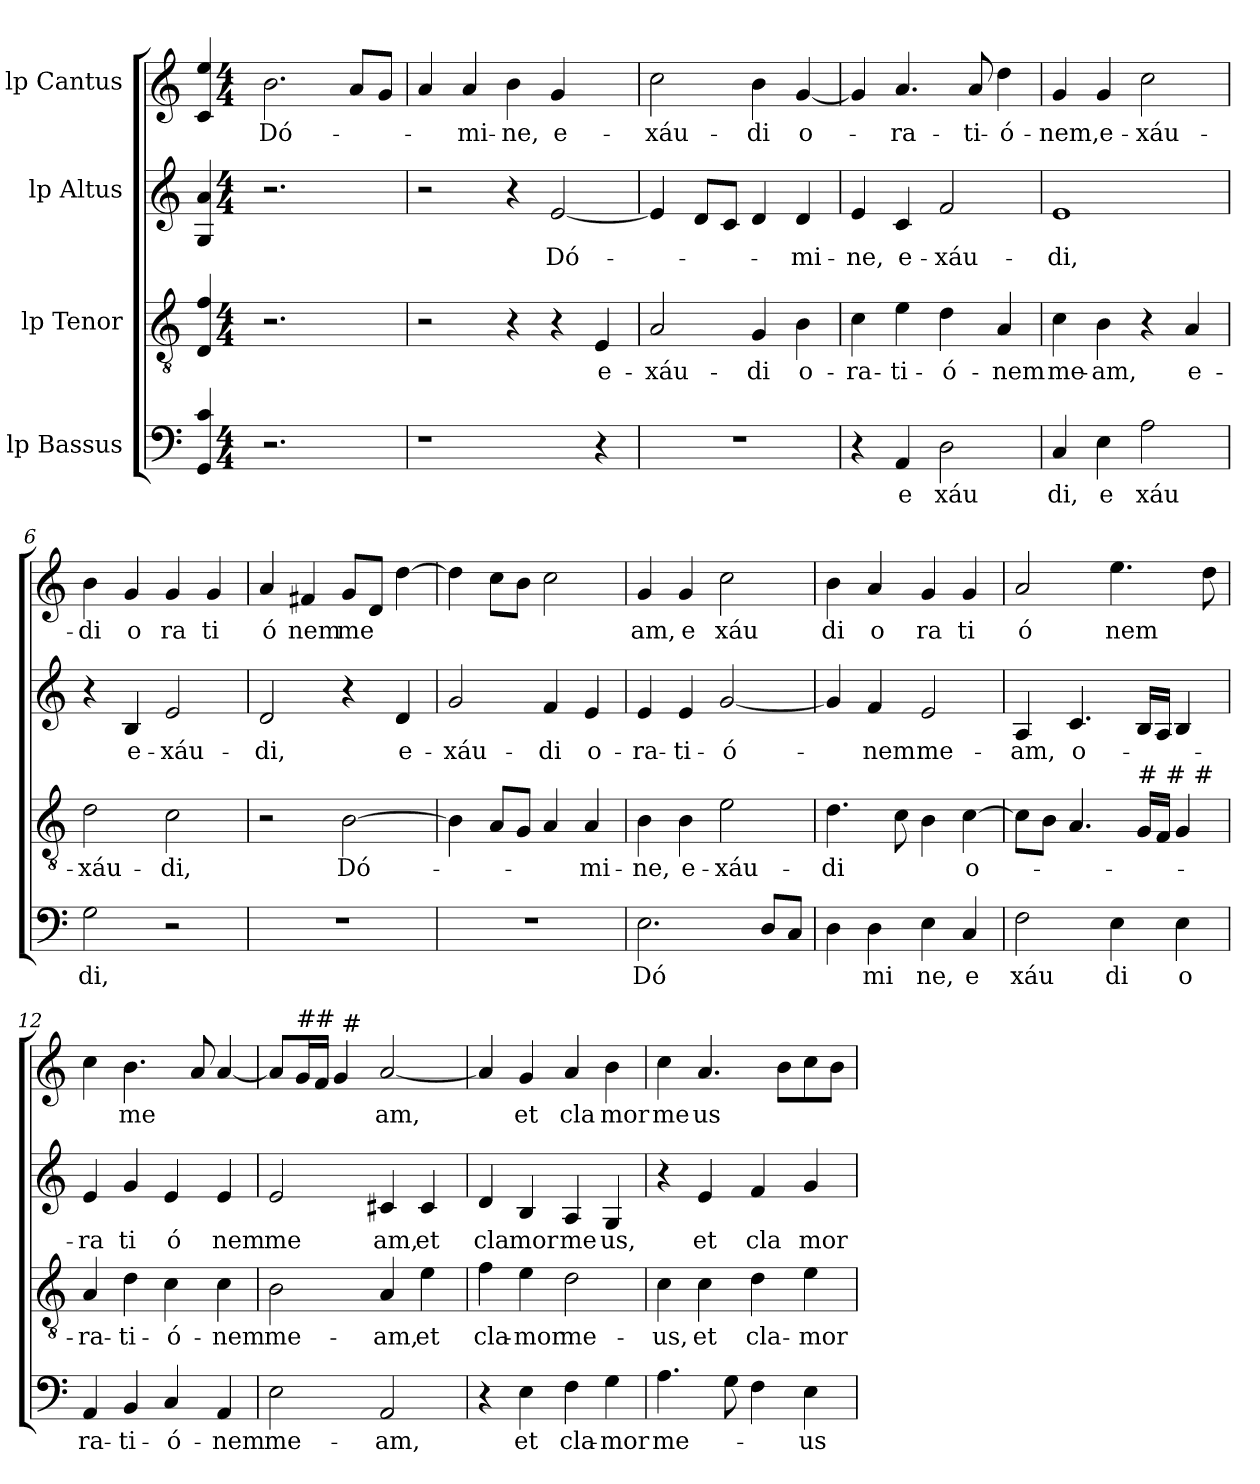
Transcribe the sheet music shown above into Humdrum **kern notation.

**kern	**text	**kern	**text	**kern	**text	**kern	**text
*part4	*part4	*part3	*part3	*part2	*part2	*part1	*part1
*staff4	*staff4	*staff3	*staff3	*staff2	*staff2	*staff1	*staff1
*I"lp Bassus	*	*I"lp Tenor	*	*I"lp Altus	*	*I"lp Cantus	*
!!LO:PB:g=z
*stria5	*	*stria5	*	*stria5	*	*stria5	*
*clefF4	*	*clefGv2	*	*clefG2	*	*clefG2	*
=1	=1	=1	=1	=1	=1	=1	=1
4c/ 4GG/	.	4f/ 4D/	.	4a/ 4G/	.	4ee/ 4c/	.
*M4/4	*	*M4/4	*	*M4/4	*	*M4/4	*
*met(c)	*	*met(c)	*	*met(c)	*	*met(c)	*
!	!	!	!	!	!	!	!LO:LY:b:cj
2.r	.	2.r	.	2.r	.	2.b\	Dó-
4ryy	.	4ryy	.	4ryy	.	8a/L	.
.	.	.	.	.	.	8g/J	.
=2	=2	=2	=2	=2	=2	=2	=2
1r	.	2r	.	2r	.	4a/	.
!	!	!	!	!	!	!	!LO:LY:b:cj
.	.	.	.	.	.	4a/	-mi-
!	!	!	!	!	!	!	!LO:LY:b:cj
.	.	4r	.	4r	.	4b\	-ne,
!	!	!	!	!	!LO:LY:b:cj	!	!LO:LY:b:cj
.	.	4r	.	[<2e/	Dó-	4g/	e-
!	!	!	!LO:LY:b:cj	!	!	!	!
4r	.	4E/	e-	.	.	4ryy	.
=3	=3	=3	=3	=3	=3	=3	=3
!	!	!	!LO:LY:b:cj	!	!	!	!LO:LY:b:cj
1r	.	2A/	-xáu-	4e/]	.	2cc\	-xáu-
.	.	.	.	8d/L	.	.	.
.	.	.	.	8c/J	.	.	.
!	!	!	!LO:LY:b:cj	!	!	!	!LO:LY:b:cj
.	.	4G/	-di	4d/	.	4b\	-di
!	!	!	!LO:LY:b:cj	!	!LO:LY:b:cj	!	!LO:LY:b:cj
.	.	4B\	o-	4d/	-mi-	[<4g/	o-
=4	=4	=4	=4	=4	=4	=4	=4
!	!	!	!LO:LY:b:cj	!	!LO:LY:b:cj	!	!
4r	.	4c\	-ra-	4e/	-ne,	4g/]	.
!	!LO:LY:b:cj	!	!LO:LY:b:cj	!	!LO:LY:b:cj	!	!LO:LY:b:cj
4AA/	e	4e\	-ti-	4c/	e-	4.a/	-ra-
!	!LO:LY:b:cj	!	!LO:LY:b:cj	!	!LO:LY:b:cj	!	!
2D\	xáu	4d\	-ó-	2f/	-xáu-	.	.
!	!	!	!	!	!	!	!LO:LY:b:cj
.	.	.	.	.	.	8a/	-ti-
!	!	!	!LO:LY:b:cj	!	!	!	!LO:LY:b:cj
.	.	4A/	-nem	.	.	4dd\	-ó-
=5	=5	=5	=5	=5	=5	=5	=5
!	!LO:LY:b:cj	!	!LO:LY:b:cj	!	!LO:LY:b:cj	!	!LO:LY:b:cj
4C/	di,	4c\	me-	1e	-di,	4g/	-nem,
!	!LO:LY:b:cj	!	!LO:LY:b:cj	!	!	!	!LO:LY:b:cj
4E\	e	4B\	-am,	.	.	4g/	e-
!	!LO:LY:b:cj	!	!	!	!	!	!LO:LY:b:cj
2A\	xáu	4r	.	.	.	2cc\	-xáu-
!	!	!	!LO:LY:b:cj	!	!	!	!
.	.	4A/	e-	.	.	.	.
!!LO:LB:g=z
=6	=6	=6	=6	=6	=6	=6	=6
!	!LO:LY:b:cj	!	!LO:LY:b:cj	!	!	!	!LO:LY:b:cj
2G\	di,	2d\	-xáu-	4r	.	4b\	-di
!	!	!	!	!	!LO:LY:b:cj	!	!LO:LY:b:cj
.	.	.	.	4B/	e-	4g/	o
!	!	!	!LO:LY:b:cj	!	!LO:LY:b:cj	!	!LO:LY:b:cj
2r	.	2c\	-di,	2e/	-xáu-	4g/	ra
!	!	!	!	!	!	!	!LO:LY:b:cj
.	.	.	.	.	.	4g/	ti
=7	=7	=7	=7	=7	=7	=7	=7
!	!	!	!	!	!LO:LY:b:cj	!	!LO:LY:b:cj
1r	.	2r	.	2d/	-di,	4a/	ó
!	!	!	!	!	!	!	!LO:LY:b:cj
.	.	.	.	.	.	4f#X/	nem
!	!	!	!LO:LY:b:cj	!	!	!	!LO:LY:b
.	.	[>2B\	Dó-	4r	.	8g/L	me
.	.	.	.	.	.	8d/J	.
!	!	!	!	!	!LO:LY:b:cj	!	!
.	.	.	.	4d/	e-	[>4dd\	.
=8	=8	=8	=8	=8	=8	=8	=8
!	!	!	!	!	!LO:LY:b:cj	!	!
1r	.	4B\]	.	2g/	-xáu-	4dd\]	.
.	.	8A/L	.	.	.	8cc\L	.
.	.	8G/J	.	.	.	8b\J	.
!	!	!	!	!	!LO:LY:b:cj	!	!
.	.	4A/	.	4f/	-di	2cc\	.
!	!	!	!LO:LY:b:cj	!	!LO:LY:b:cj	!	!
.	.	4A/	-mi-	4e/	o-	.	.
=9	=9	=9	=9	=9	=9	=9	=9
!	!LO:LY:b:cj	!	!LO:LY:b:cj	!	!LO:LY:b:cj	!	!LO:LY:b:cj
2.E\	Dó	4B\	-ne,	4e/	-ra-	4g/	am,
!	!	!	!LO:LY:b:cj	!	!LO:LY:b:cj	!	!LO:LY:b:cj
.	.	4B\	e-	4e/	-ti-	4g/	e
!	!	!	!LO:LY:b:cj	!	!LO:LY:b:cj	!	!LO:LY:b:cj
.	.	2e\	-xáu-	[<2g/	-ó-	2cc\	xáu
8D/L	.	.	.	.	.	.	.
8C/J	.	.	.	.	.	.	.
=10	=10	=10	=10	=10	=10	=10	=10
!	!	!	!LO:LY:b:cj	!	!	!	!LO:LY:b:cj
4D\	.	4.d\	-di	4g/]	.	4b\	di
!	!LO:LY:b:cj	!	!	!	!LO:LY:b:cj	!	!LO:LY:b:cj
4D\	mi	.	.	4f/	-nem	4a/	o
.	.	8c\	.	.	.	.	.
!	!LO:LY:b:cj	!	!	!	!LO:LY:b:cj	!	!LO:LY:b:cj
4E\	ne,	4B\	.	2e/	me-	4g/	ra
!	!LO:LY:b:cj	!	!LO:LY:b:cj	!	!	!	!LO:LY:b:cj
4C/	e	[>4c\	o-	.	.	4g/	ti
=11	=11	=11	=11	=11	=11	=11	=11
!	!LO:LY:b:cj	!	!	!	!LO:LY:b:cj	!	!LO:LY:b:cj
2F\	xáu	8c\L]	.	4A/	-am,	2a/	ó
.	.	8B\J	.	.	.	.	.
!	!	!	!	!	!LO:LY:b:cj	!	!
.	.	4.A/	.	4.c/	o-	.	.
!	!LO:LY:b:cj	!	!	!	!	!	!LO:LY:b
4E\	di	.	.	.	.	4.ee\	nem
!	!	!LO:TX:a:t=# # #	!	!	!	!	!
.	.	16G/L	.	16B/L	.	.	.
.	.	16F/J	.	16A/J	.	.	.
!	!LO:LY:b:cj	!	!	!	!	!	!
4E\	o	4G/	.	4B/	.	.	.
.	.	.	.	.	.	8dd\	.
!!LO:LB:g=z
=12	=12	=12	=12	=12	=12	=12	=12
!	!LO:LY:b:cj	!	!LO:LY:b:cj	!	!LO:LY:b:cj	!	!
4AA/	ra-	4A/	-ra-	4e/	-ra	4cc\	.
!	!LO:LY:b:cj	!	!LO:LY:b:cj	!	!LO:LY:b:cj	!	!LO:LY:b
4BB/	-ti-	4d\	-ti-	4g/	ti	4.b\	me
!	!LO:LY:b:cj	!	!LO:LY:b:cj	!	!LO:LY:b:cj	!	!
4C/	-ó-	4c\	-ó-	4e/	ó	.	.
.	.	.	.	.	.	8a/	.
!	!LO:LY:b:cj	!	!LO:LY:b:cj	!	!LO:LY:b:cj	!	!
4AA/	-nem	4c\	-nem	4e/	nem	[<4a/	.
=13	=13	=13	=13	=13	=13	=13	=13
!	!LO:LY:b:cj	!	!LO:LY:b:cj	!	!LO:LY:b:cj	!	!
*	*	*	*	*	*	*^	*
2E\	me-	2B\	me-	2e/	me	8a/L]	4ryy	.
!	!	!	!	!	!	!LO:TX:a:t=#	!	!
.	.	.	.	.	.	16g/	.	.
!	!	!	!	!	!	!LO:TX:a:t=#	!	!
.	.	.	.	.	.	16f/J	.	.
.	.	.	.	.	.	4g/	64ryy	.
!	!	!	!	!	!	!	!LO:TX:a:t=#	!
.	.	.	.	.	.	.	2ryy	.
!	!LO:LY:b:cj	!	!LO:LY:b:cj	!	!LO:LY:b:cj	!	!	!LO:LY:b:cj
2AA/	-am,	4A/	-am,	4c#X/	am,	[<2a/	.	am,
!	!	!	!LO:LY:b:cj	!	!LO:LY:b:cj	!	!	!
.	.	4e\	et	4c#/	et	.	.	.
.	.	.	.	.	.	.	8...ryy	.
=14	=14	=14	=14	=14	=14	=14	=14	=14
!	!	!	!LO:LY:b:cj	!	!LO:LY:b:cj	!	!	!
*	*	*	*	*	*	*v	*v	*
4r	.	4f\	cla-	4d/	cla	4a/]	.
!	!LO:LY:b:cj	!	!LO:LY:b:cj	!	!LO:LY:b:cj	!	!LO:LY:b:cj
4E\	et	4e\	-mor	4B/	mor	4g/	et
!	!LO:LY:b:cj	!	!LO:LY:b:cj	!	!LO:LY:b:cj	!	!LO:LY:b:cj
4F\	cla-	2d\	me-	4A/	me	4a/	cla
!	!LO:LY:b:cj	!	!	!	!LO:LY:b:cj	!	!LO:LY:b:cj
4G\	-mor	.	.	4G/	us,	4b\	mor
=15	=15	=15	=15	=15	=15	=15	=15
!	!LO:LY:b	!	!LO:LY:b:cj	!	!	!	!LO:LY:b:cj
4.A\	me-	4c\	-us,	4r	.	4cc\	me
!	!	!	!LO:LY:b:cj	!	!LO:LY:b:cj	!	!LO:LY:b:cj
.	.	4c\	et	4e/	et	4.a/	us
8G\	.	.	.	.	.	.	.
!	!	!	!LO:LY:b:cj	!	!LO:LY:b:cj	!	!
4F\	.	4d\	cla-	4f/	cla	.	.
.	.	.	.	.	.	8b\L	.
!	!LO:LY:b:cj	!	!LO:LY:b:cj	!	!LO:LY:b:cj	!	!
4E\	-us	4e\	-mor	4g/	mor	8cc\	.
.	.	.	.	.	.	8b\J	.
=	=	=	=	=	=	=	=
*-	*-	*-	*-	*-	*-	*-	*-
